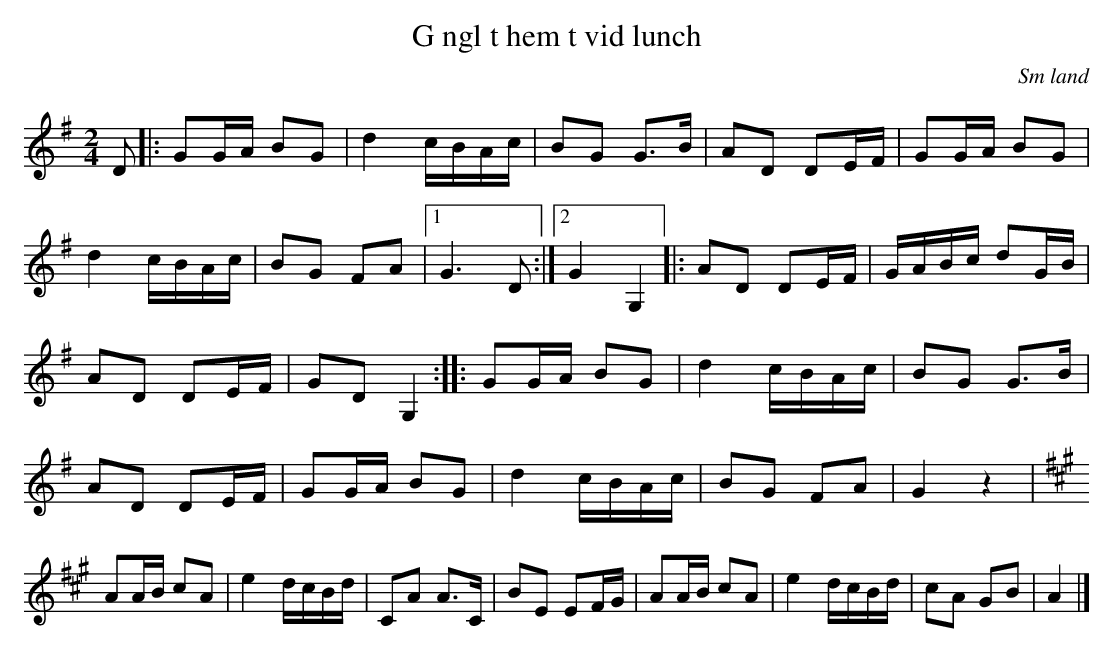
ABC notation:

X:1
T:G ngl t hem t vid lunch
O:Sm land
M:2/4
L:1/8
K:G
D|: GG/2A/2 BG | d2 c/2B/2A/2c/2 | BG G3/2B/2 | AD DE/2F/2 | GG/2A/2 BG | d2 c/2B/2A/2c/2 | BG FA |1 G3 D :|2 G2 G,2 |: AD DE/2F/2 | G/2A/2B/2c/2 dG/2B/2 | AD DE/2F/2 | GD G,2 :: GG/2A/2 BG | d2 c/2B/2A/2c/2 | BG G3/2B/2 | AD DE/2F/2 | GG/2A/2 BG | d2 c/2B/2A/2c/2 | BG FA | G2 z2 |[K:A] AA/2B/2 cA | e2 d/2c/2B/2d/2 | CA A3/2C/2 | BE EF/2G/2 | AA/2B/2 cA | e2 d/2c/2B/2d/2 | cA GB | A2 |]
